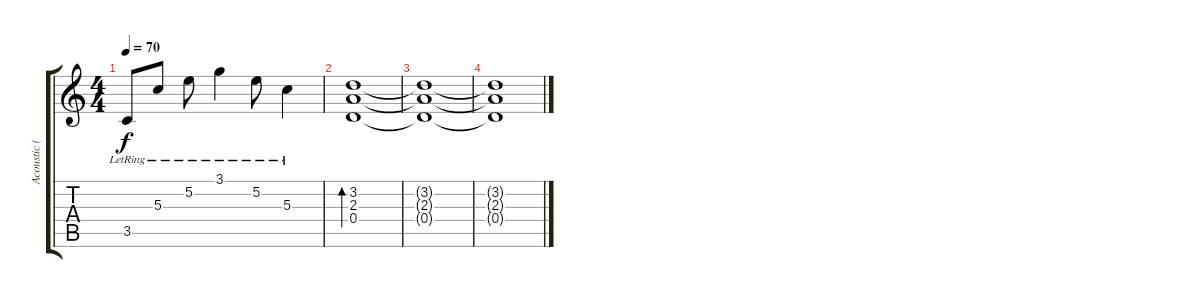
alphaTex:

\track ("Acoustic (Fingering)" "Acoustic (") {instrument acousticguitarsteel}
\staff {score tabs}
\tuning (E4 B3 G3 D3 A2 E2) {hide}
\ts (4 4)
\tempo 70
\clef g2
\ks c
3.5{lr}.8{dy f} 5.3{lr}.8 5.2{lr}.8 3.1{lr}.4 5.2{lr}.8 5.3{lr}.4 |
(3.2 2.3 0.4).1{bd 120} |
(3.2{t} 2.3{t} 0.4{t}).1 |
(3.2{t} 2.3{t} 0.4{t}).1
